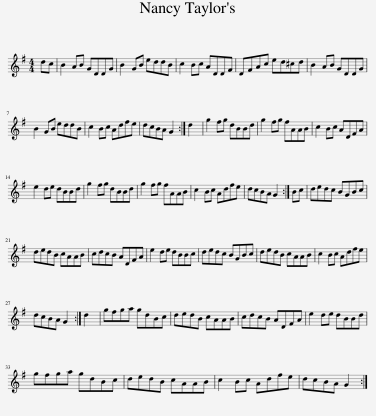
X:1
L:1/8
M:4/4
I:linebreak $
K:G
V:1 treble
V:1
 dc | B2 AB GDDG | B2 GB eddB | c2 Bc ADDF | DFAc ed^cd | %5
 B2 AB GDDG |$ B2 GB eddB | c2 Bc Adfe | dcBA G2 :| d2 | %10
 g2 fg dBBd | g2 fg fAAB | c2 Bc ADFA |$ e2 de dBBd | g2 fg dBBd | %15
 g2 fg fAAB | c2 Bc Adfe | dcBA G2 :| Bc | dedc BGBc |$ %20
 dedB cAAB | cdcB ADFA | e2 de dBBc | dedc BGBc | dedB cAAB | %25
 c2 Bc Adfe |$ dcBA G2 :| d2 | gfga gdBc | dedB cAAB | %30
 cdcB ADFA | e2 de dBBd |$ gfga gdBc | dedB cAAB | c2 Bc Adfe | %35
 dcBA G2 :| %36
